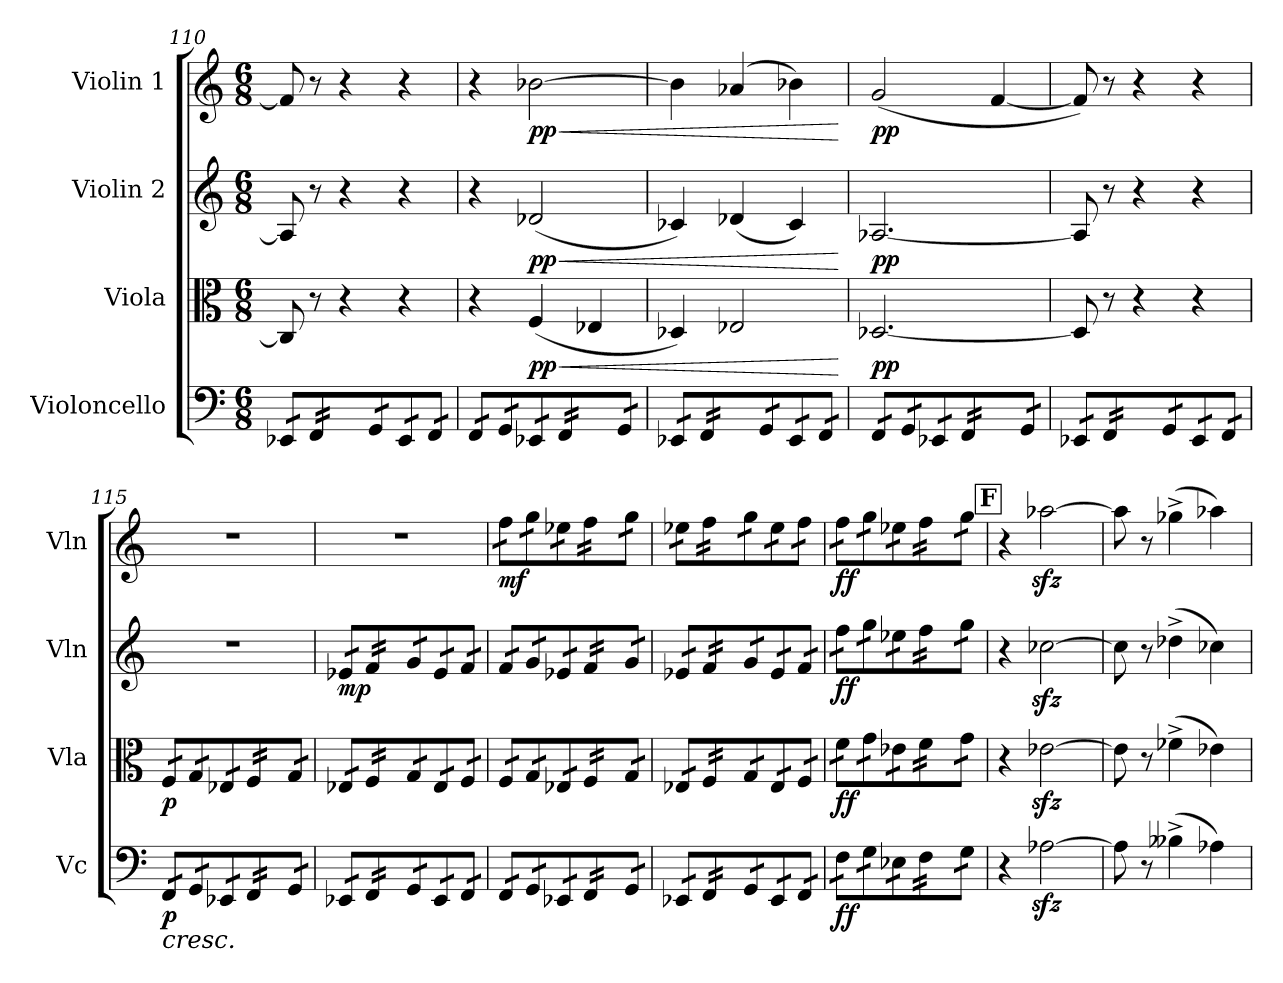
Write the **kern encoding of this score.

**kern	**dynam	**kern	**dynam	**kern	**dynam	**kern	**dynam
*part4	*part4	*part3	*part3	*part2	*part2	*part1	*part1
*staff4	*staff4	*staff3	*staff3	*staff2	*staff2	*staff1	*staff1
*I"Violoncello	*	*I"Viola	*	*I"Violin 2	*	*I"Violin 1	*
*I'Vc	*	*I'Vla	*	*I'Vln	*	*I'Vln	*
*clefF4	*	*clefC3	*	*clefG2	*	*clefG2	*
*k[]	*	*k[]	*	*k[]	*	*k[]	*
*M6/8	*	*M6/8	*	*M6/8	*	*M6/8	*
=110	=110	=110	=110	=110	=110	=110	=110
*tremolo	*	*	*	*	*	*	*
16EE-X/LL	.	8C/]	.	8A-/]	.	8f/]	.
16EE-X/	.	.	.	.	.	.	.
16FF/	.	8r	.	8r	.	8r	.
16FF/	.	.	.	.	.	.	.
16FF/	.	4r	.	4r	.	4r	.
16FF/	.	.	.	.	.	.	.
16GG/	.	.	.	.	.	.	.
16GG/	.	.	.	.	.	.	.
16EE-/	.	4r	.	4r	.	4r	.
16EE-/	.	.	.	.	.	.	.
16FF/	.	.	.	.	.	.	.
16FF/JJ	.	.	.	.	.	.	.
!!LO:LB:g=z
=111	=111	=111	=111	=111	=111	=111	=111
16FF/LL	.	4r	.	4r	.	4r	.
16FF/	.	.	.	.	.	.	.
16GG/	.	.	.	.	.	.	.
16GG/	.	.	.	.	.	.	.
!	!	!	!LO:HP:b	!	!LO:HP:b	!	!LO:HP:b
!	!	!	!LO:DY:n=1:b	!	!LO:DY:n=1:b	!	!LO:DY:n=1:b
16EE-X/	.	(4F/	< pp	(2d-X/	< pp	[2b-X\	< pp
16EE-X/	.	.	.	.	.	.	.
16FF/	.	.	.	.	.	.	.
16FF/	.	.	.	.	.	.	.
16FF/	.	4E-X/	.	.	.	.	.
16FF/	.	.	.	.	.	.	.
16GG/	.	.	.	.	.	.	.
16GG/JJ	.	.	.	.	.	.	.
=112	=112	=112	=112	=112	=112	=112	=112
16EE-X/LL	.	4D-X/)	.	4c-X/)	.	4b-\]	.
16EE-X/	.	.	.	.	.	.	.
16FF/	.	.	.	.	.	.	.
16FF/	.	.	.	.	.	.	.
16FF/	.	2E-X/	.	(4d-X/	.	(4a-X/	.
16FF/	.	.	.	.	.	.	.
16GG/	.	.	.	.	.	.	.
16GG/	.	.	.	.	.	.	.
16EE-/	.	.	.	4c-/)	.	4b-X\)	.
16EE-/	.	.	.	.	.	.	.
16FF/	.	.	.	.	.	.	.
16FF/JJ	.	.	.	.	.	.	.
.	.	.	[	.	[	.	[
=113	=113	=113	=113	=113	=113	=113	=113
!	!	!	!LO:DY:b	!	!LO:DY:b	!	!LO:DY:b
16FF/LL	.	[2.D-X/	pp	[2.A-X/	pp	(2g/	pp
16FF/	.	.	.	.	.	.	.
16GG/	.	.	.	.	.	.	.
16GG/	.	.	.	.	.	.	.
16EE-X/	.	.	.	.	.	.	.
16EE-X/	.	.	.	.	.	.	.
16FF/	.	.	.	.	.	.	.
16FF/	.	.	.	.	.	.	.
16FF/	.	.	.	.	.	[4f/	.
16FF/	.	.	.	.	.	.	.
16GG/	.	.	.	.	.	.	.
16GG/JJ	.	.	.	.	.	.	.
=114	=114	=114	=114	=114	=114	=114	=114
16EE-X/LL	.	8D-/]	.	8A-/]	.	8f/])	.
16EE-X/	.	.	.	.	.	.	.
16FF/	.	8r	.	8r	.	8r	.
16FF/	.	.	.	.	.	.	.
16FF/	.	4r	.	4r	.	4r	.
16FF/	.	.	.	.	.	.	.
16GG/	.	.	.	.	.	.	.
16GG/	.	.	.	.	.	.	.
16EE-/	.	4r	.	4r	.	4r	.
16EE-/	.	.	.	.	.	.	.
16FF/	.	.	.	.	.	.	.
16FF/JJ	.	.	.	.	.	.	.
=115	=115	=115	=115	=115	=115	=115	=115
!	!	!LO:TX:b:i:t=cresc.	!	!	!	!	!
!LO:TX:b:i:t=cresc.	!	!	!	!	!	!	!
!	!LO:DY:b	!	!LO:DY:b	!	!	!	!
*	*	*tremolo	*	*	*	*	*
16FF/LL	p	16F/LL	p	2.r	.	2.r	.
16FF/	.	16F/	.	.	.	.	.
16GG/	.	16G/	.	.	.	.	.
16GG/	.	16G/	.	.	.	.	.
16EE-X/	.	16E-X/	.	.	.	.	.
16EE-X/	.	16E-X/	.	.	.	.	.
16FF/	.	16F/	.	.	.	.	.
16FF/	.	16F/	.	.	.	.	.
16FF/	.	16F/	.	.	.	.	.
16FF/	.	16F/	.	.	.	.	.
16GG/	.	16G/	.	.	.	.	.
16GG/JJ	.	16G/JJ	.	.	.	.	.
!!LO:PB:g=z
=116	=116	=116	=116	=116	=116	=116	=116
!	!	!	!	!LO:TX:b:i:t=cresc.	!	!	!
!	!	!	!	!	!LO:DY:b	!	!
*	*	*	*	*tremolo	*	*	*
16EE-X/LL	.	16E-X/LL	.	16e-X/LL	mp	2.r	.
16EE-X/	.	16E-X/	.	16e-X/	.	.	.
16FF/	.	16F/	.	16f/	.	.	.
16FF/	.	16F/	.	16f/	.	.	.
16FF/	.	16F/	.	16f/	.	.	.
16FF/	.	16F/	.	16f/	.	.	.
16GG/	.	16G/	.	16g/	.	.	.
16GG/	.	16G/	.	16g/	.	.	.
16EE-/	.	16E-/	.	16e-/	.	.	.
16EE-/	.	16E-/	.	16e-/	.	.	.
16FF/	.	16F/	.	16f/	.	.	.
16FF/JJ	.	16F/JJ	.	16f/JJ	.	.	.
=117	=117	=117	=117	=117	=117	=117	=117
!	!	!	!	!	!	!LO:TX:b:i:t=cresc.	!
!	!	!	!	!	!	!	!LO:DY:b
*	*	*	*	*	*	*tremolo	*
16FF/LL	.	16F/LL	.	16f/LL	.	16ff\LL	mf
16FF/	.	16F/	.	16f/	.	16ff\	.
16GG/	.	16G/	.	16g/	.	16gg\	.
16GG/	.	16G/	.	16g/	.	16gg\	.
16EE-X/	.	16E-X/	.	16e-X/	.	16ee-X\	.
16EE-X/	.	16E-X/	.	16e-X/	.	16ee-X\	.
16FF/	.	16F/	.	16f/	.	16ff\	.
16FF/	.	16F/	.	16f/	.	16ff\	.
16FF/	.	16F/	.	16f/	.	16ff\	.
16FF/	.	16F/	.	16f/	.	16ff\	.
16GG/	.	16G/	.	16g/	.	16gg\	.
16GG/JJ	.	16G/JJ	.	16g/JJ	.	16gg\JJ	.
=118	=118	=118	=118	=118	=118	=118	=118
16EE-X/LL	.	16E-X/LL	.	16e-X/LL	.	16ee-X\LL	.
16EE-X/	.	16E-X/	.	16e-X/	.	16ee-X\	.
16FF/	.	16F/	.	16f/	.	16ff\	.
16FF/	.	16F/	.	16f/	.	16ff\	.
16FF/	.	16F/	.	16f/	.	16ff\	.
16FF/	.	16F/	.	16f/	.	16ff\	.
16GG/	.	16G/	.	16g/	.	16gg\	.
16GG/	.	16G/	.	16g/	.	16gg\	.
16EE-/	.	16E-/	.	16e-/	.	16ee-\	.
16EE-/	.	16E-/	.	16e-/	.	16ee-\	.
16FF/	.	16F/	.	16f/	.	16ff\	.
16FF/JJ	.	16F/JJ	.	16f/JJ	.	16ff\JJ	.
=119	=119	=119	=119	=119	=119	=119	=119
!	!LO:DY:b	!	!LO:DY:b	!	!LO:DY:b	!	!LO:DY:b
16F\LL	ff	16f\LL	ff	16ff\LL	ff	16ff\LL	ff
16F\	.	16f\	.	16ff\	.	16ff\	.
16G\	.	16g\	.	16gg\	.	16gg\	.
16G\	.	16g\	.	16gg\	.	16gg\	.
16E-X\	.	16e-X\	.	16ee-X\	.	16ee-X\	.
16E-X\	.	16e-X\	.	16ee-X\	.	16ee-X\	.
16F\	.	16f\	.	16ff\	.	16ff\	.
16F\	.	16f\	.	16ff\	.	16ff\	.
16F\	.	16f\	.	16ff\	.	16ff\	.
16F\	.	16f\	.	16ff\	.	16ff\	.
16G\	.	16g\	.	16gg\	.	16gg\	.
16G\JJ	.	16g\JJ	.	16gg\JJ	.	16gg\JJ	.
*	*	*	*	*	*	*Xtremolo	*
*	*	*	*	*Xtremolo	*	*	*
*	*	*Xtremolo	*	*	*	*	*
*Xtremolo	*	*	*	*	*	*	*
!!LO:REH:place=s1:a:B:cj:fs=14:t=F
=120	=120	=120	=120	=120	=120	=120	=120
4r	.	4r	.	4r	.	4r	.
[2A-Xzz<\	.	[2e-Xzz<\	.	[2cc-Xzz<\	.	[2aa-Xzz<\	.
=121	=121	=121	=121	=121	=121	=121	=121
8A-\]	.	8e-\]	.	8cc-\]	.	8aa-\]	.
8r	.	8r	.	8r	.	8r	.
(4B--X^\	.	(4f-X^\	.	(4dd-X^\	.	(4gg-X^\	.
4A-X\)	.	4e-X\)	.	4cc-X\)	.	4aa-X\)	.
=	=	=	=	=	=	=	=
*-	*-	*-	*-	*-	*-	*-	*-
